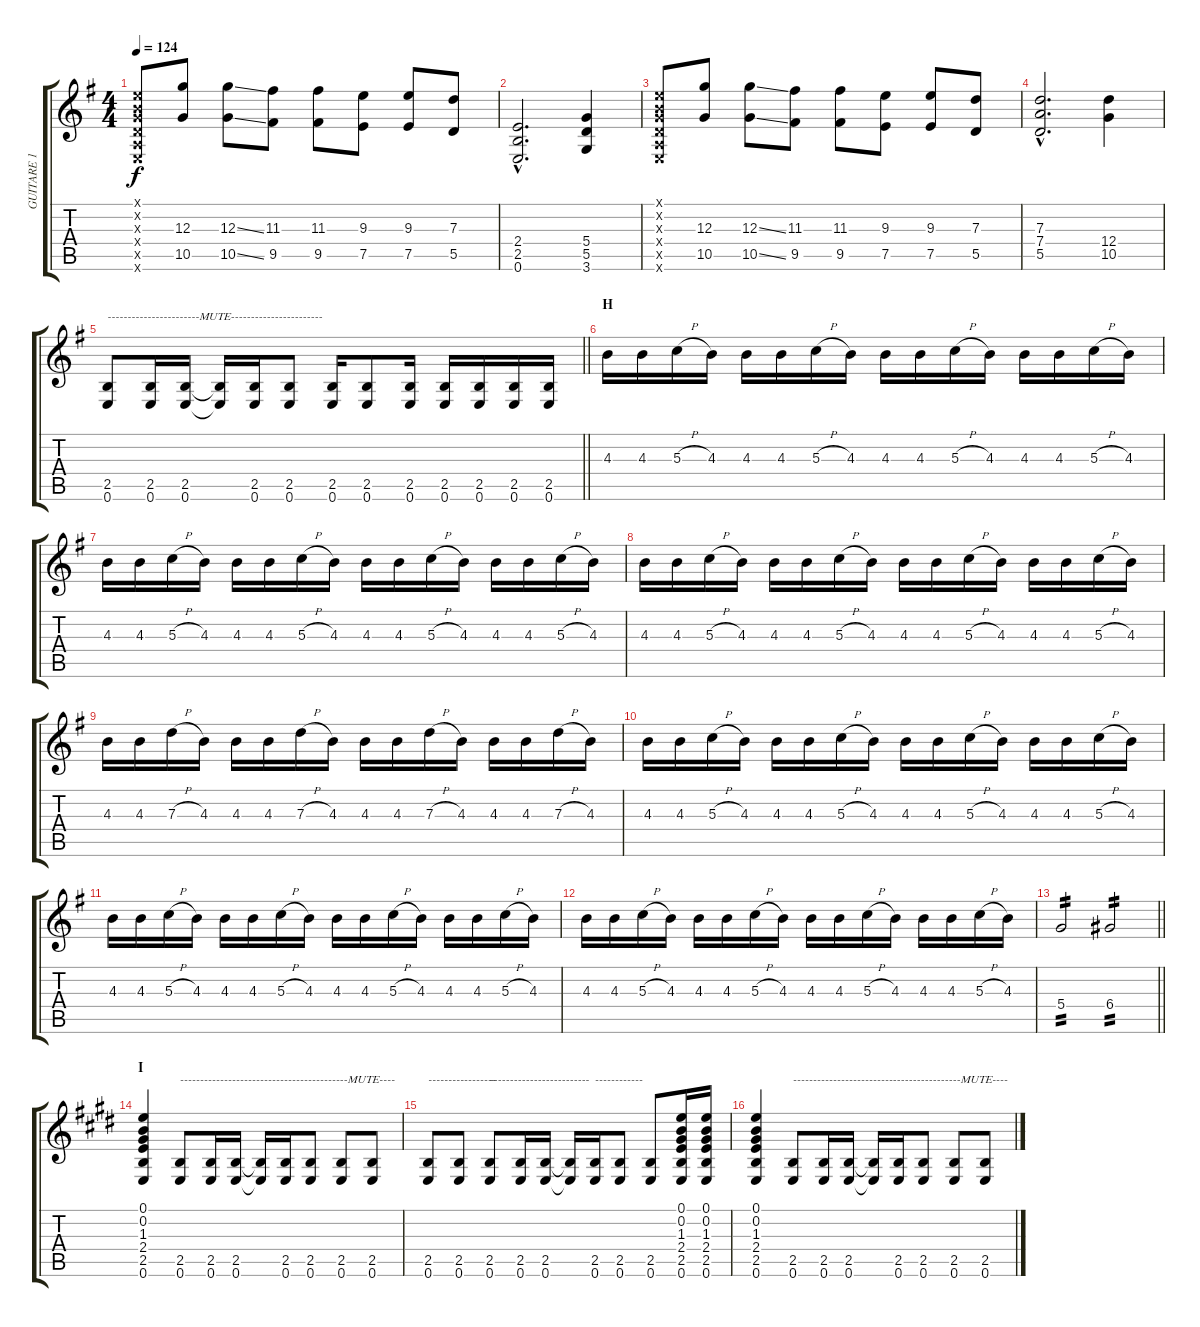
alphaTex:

\track ("GUITARE 1" "GUITARE 1") {instrument distortionguitar}
\staff {score tabs}
\tuning (E4 B3 G3 D3 A2 E2) {hide}
\ts (4 4)
\tempo 124
\clef g2
\ks g
(0.1{x} 0.2{x} 0.3{x} 0.4{x} 0.5{x} 0.6{x}).8{dy f} (12.3 10.5).8 (12.3{ss} 10.5{ss}).8 (11.3 9.5).8 (11.3 9.5).8 (9.3 7.5).8 (9.3 7.5).8 (7.3 5.5).8 |
(2.4{hac} 2.5{hac} 0.6{hac}).2{d} (5.4 5.5 3.6).4 |
(0.1{x} 0.2{x} 0.3{x} 0.4{x} 0.5{x} 0.6{x}).8 (12.3 10.5).8 (12.3{ss} 10.5{ss}).8 (11.3 9.5).8 (11.3 9.5).8 (9.3 7.5).8 (9.3 7.5).8 (7.3 5.5).8 |
(7.3{hac} 7.4{hac} 5.5{hac}).2{d} (12.4 10.5).4 |
\barLineRight lightlight
(2.5 0.6).8{txt "-----------------------MUTE-----------------------"} (2.5 0.6).16 (2.5 0.6).16 (2.5{t} 0.6{t}).16 (2.5 0.6).16 (2.5 0.6).8 (2.5 0.6).16 (2.5 0.6).8 (2.5 0.6).16 (2.5 0.6).16 (2.5 0.6).16 (2.5 0.6).16 (2.5 0.6).16 |
\section ("" "H")
4.3.16 4.3.16 5.3{h}.16 4.3.16 4.3.16 4.3.16 5.3{h}.16 4.3.16 4.3.16 4.3.16 5.3{h}.16 4.3.16 4.3.16 4.3.16 5.3{h}.16 4.3.16 |
4.3.16 4.3.16 5.3{h}.16 4.3.16 4.3.16 4.3.16 5.3{h}.16 4.3.16 4.3.16 4.3.16 5.3{h}.16 4.3.16 4.3.16 4.3.16 5.3{h}.16 4.3.16 |
4.3.16 4.3.16 5.3{h}.16 4.3.16 4.3.16 4.3.16 5.3{h}.16 4.3.16 4.3.16 4.3.16 5.3{h}.16 4.3.16 4.3.16 4.3.16 5.3{h}.16 4.3.16 |
4.3.16 4.3.16 7.3{h}.16 4.3.16 4.3.16 4.3.16 7.3{h}.16 4.3.16 4.3.16 4.3.16 7.3{h}.16 4.3.16 4.3.16 4.3.16 7.3{h}.16 4.3.16 |
4.3.16 4.3.16 5.3{h}.16 4.3.16 4.3.16 4.3.16 5.3{h}.16 4.3.16 4.3.16 4.3.16 5.3{h}.16 4.3.16 4.3.16 4.3.16 5.3{h}.16 4.3.16 |
4.3.16 4.3.16 5.3{h}.16 4.3.16 4.3.16 4.3.16 5.3{h}.16 4.3.16 4.3.16 4.3.16 5.3{h}.16 4.3.16 4.3.16 4.3.16 5.3{h}.16 4.3.16 |
4.3.16 4.3.16 5.3{h}.16 4.3.16 4.3.16 4.3.16 5.3{h}.16 4.3.16 4.3.16 4.3.16 5.3{h}.16 4.3.16 4.3.16 4.3.16 5.3{h}.16 4.3.16 |
\barLineRight lightlight
5.4.2{tp 2} 6.4.2{tp 2} |
\section ("" "I")
\ks e
(0.1 0.2 1.3 2.4 2.5 0.6).4 (2.5 0.6).8{txt "------------------------------------------MUTE----"} (2.5 0.6).16 (2.5 0.6).16 (2.5{t} 0.6{t}).16 (2.5 0.6).16 (2.5 0.6).8 (2.5 0.6).8 (2.5 0.6).8 |
(2.5 0.6).8{txt "-----------------"} (2.5 0.6).8 (2.5 0.6).8{txt "-------------------------"} (2.5 0.6).16 (2.5 0.6).16 (2.5{t} 0.6{t}).16 (2.5 0.6).16{txt "------------"} (2.5 0.6).8 (2.5 0.6).8 (0.1 0.2 1.3 2.4 2.5 0.6).16 (0.1 0.2 1.3 2.4 2.5 0.6).16 |
(0.1 0.2 1.3 2.4 2.5 0.6).4 (2.5 0.6).8{txt "------------------------------------------MUTE----"} (2.5 0.6).16 (2.5 0.6).16 (2.5{t} 0.6{t}).16 (2.5 0.6).16 (2.5 0.6).8 (2.5 0.6).8 (2.5 0.6).8
